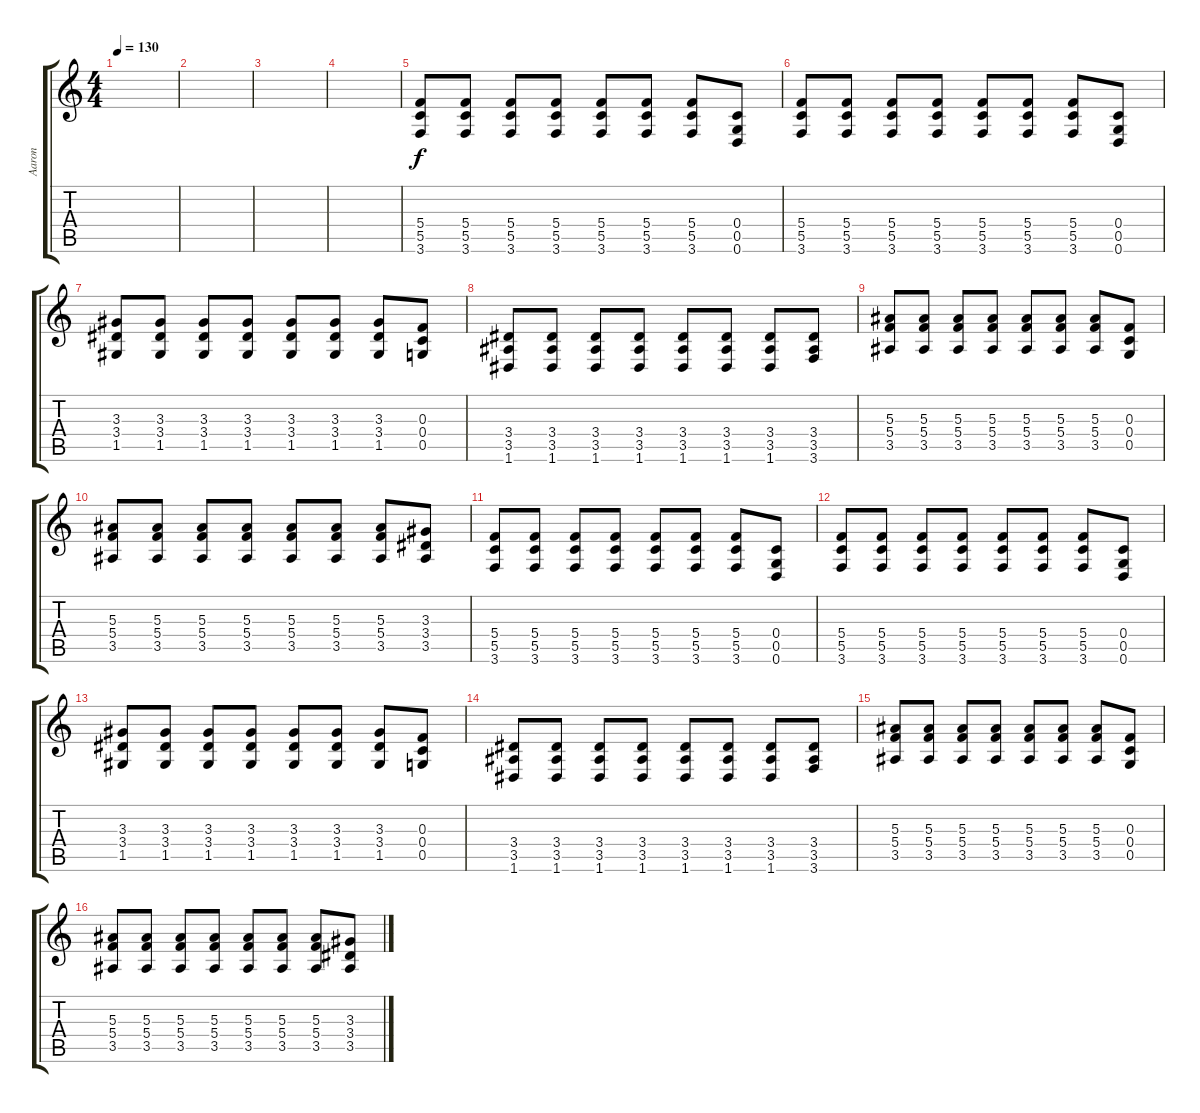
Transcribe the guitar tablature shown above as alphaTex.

\track ("Aaron" "Aaron") {instrument distortionguitar}
\staff {score tabs}
\tuning (D4 A3 F3 C3 G2 D2) {hide}
\ts (4 4)
\tempo 130
\clef g2
\ks c
|
|
|
|
(5.4 5.5 3.6).8 (5.4 5.5 3.6).8 (5.4 5.5 3.6).8 (5.4 5.5 3.6).8 (5.4 5.5 3.6).8 (5.4 5.5 3.6).8 (5.4 5.5 3.6).8 (0.4 0.5 0.6).8 |
(5.4 5.5 3.6).8 (5.4 5.5 3.6).8 (5.4 5.5 3.6).8 (5.4 5.5 3.6).8 (5.4 5.5 3.6).8 (5.4 5.5 3.6).8 (5.4 5.5 3.6).8 (0.4 0.5 0.6).8 |
(3.3 3.4 1.5).8 (3.3 3.4 1.5).8 (3.3 3.4 1.5).8 (3.3 3.4 1.5).8 (3.3 3.4 1.5).8 (3.3 3.4 1.5).8 (3.3 3.4 1.5).8 (0.3 0.4 0.5).8 |
(3.4 3.5 1.6).8 (3.4 3.5 1.6).8 (3.4 3.5 1.6).8 (3.4 3.5 1.6).8 (3.4 3.5 1.6).8 (3.4 3.5 1.6).8 (3.4 3.5 1.6).8 (3.4 3.5 3.6).8 |
(5.3 5.4 3.5).8 (5.3 5.4 3.5).8 (5.3 5.4 3.5).8 (5.3 5.4 3.5).8 (5.3 5.4 3.5).8 (5.3 5.4 3.5).8 (5.3 5.4 3.5).8 (0.3 0.4 0.5).8 |
(5.3 5.4 3.5).8 (5.3 5.4 3.5).8 (5.3 5.4 3.5).8 (5.3 5.4 3.5).8 (5.3 5.4 3.5).8 (5.3 5.4 3.5).8 (5.3 5.4 3.5).8 (3.3 3.4 3.5).8 |
(5.4 5.5 3.6).8 (5.4 5.5 3.6).8 (5.4 5.5 3.6).8 (5.4 5.5 3.6).8 (5.4 5.5 3.6).8 (5.4 5.5 3.6).8 (5.4 5.5 3.6).8 (0.4 0.5 0.6).8 |
(5.4 5.5 3.6).8 (5.4 5.5 3.6).8 (5.4 5.5 3.6).8 (5.4 5.5 3.6).8 (5.4 5.5 3.6).8 (5.4 5.5 3.6).8 (5.4 5.5 3.6).8 (0.4 0.5 0.6).8 |
(3.3 3.4 1.5).8 (3.3 3.4 1.5).8 (3.3 3.4 1.5).8 (3.3 3.4 1.5).8 (3.3 3.4 1.5).8 (3.3 3.4 1.5).8 (3.3 3.4 1.5).8 (0.3 0.4 0.5).8 |
(3.4 3.5 1.6).8 (3.4 3.5 1.6).8 (3.4 3.5 1.6).8 (3.4 3.5 1.6).8 (3.4 3.5 1.6).8 (3.4 3.5 1.6).8 (3.4 3.5 1.6).8 (3.4 3.5 3.6).8 |
(5.3 5.4 3.5).8 (5.3 5.4 3.5).8 (5.3 5.4 3.5).8 (5.3 5.4 3.5).8 (5.3 5.4 3.5).8 (5.3 5.4 3.5).8 (5.3 5.4 3.5).8 (0.3 0.4 0.5).8 |
(5.3 5.4 3.5).8 (5.3 5.4 3.5).8 (5.3 5.4 3.5).8 (5.3 5.4 3.5).8 (5.3 5.4 3.5).8 (5.3 5.4 3.5).8 (5.3 5.4 3.5).8 (3.3 3.4 3.5).8
